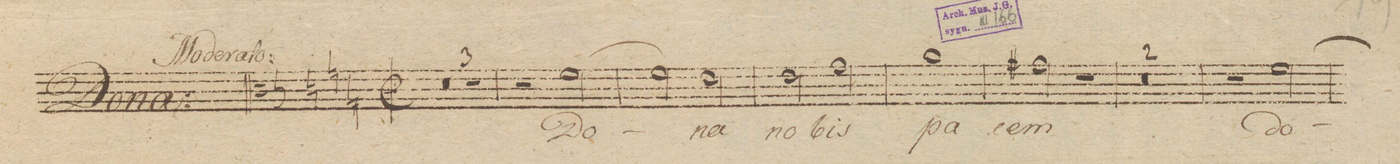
**kern	**text	**dynam
*I"Alto Solo	*	*
*clefC3	*	*
*k[cnfngn]	*	*
*met(c|)	*	*
*M2/2	*	*
0r	.	.
=2	=2	=2
=3	=3	=3
1r	.	.
=4	=4	=4
2r	.	.
*2\right	*	*
[2f\	Do-	.
=5	=5	=5
2f\]	.	.
2e\	-na	.
=6	=6	=6
2e\	no-	.
2g\	-bis	.
=7	=7	=7
1a\	pa-	.
=8	=8	=8
2g#X\	-cem	.
2r	.	.
=9	=9	=9
0r	.	.
=10	=10	=10
=11	=11	=11
2r	.	.
[2f\	do-	.
=12	=12	=12
*-	*-	*-
